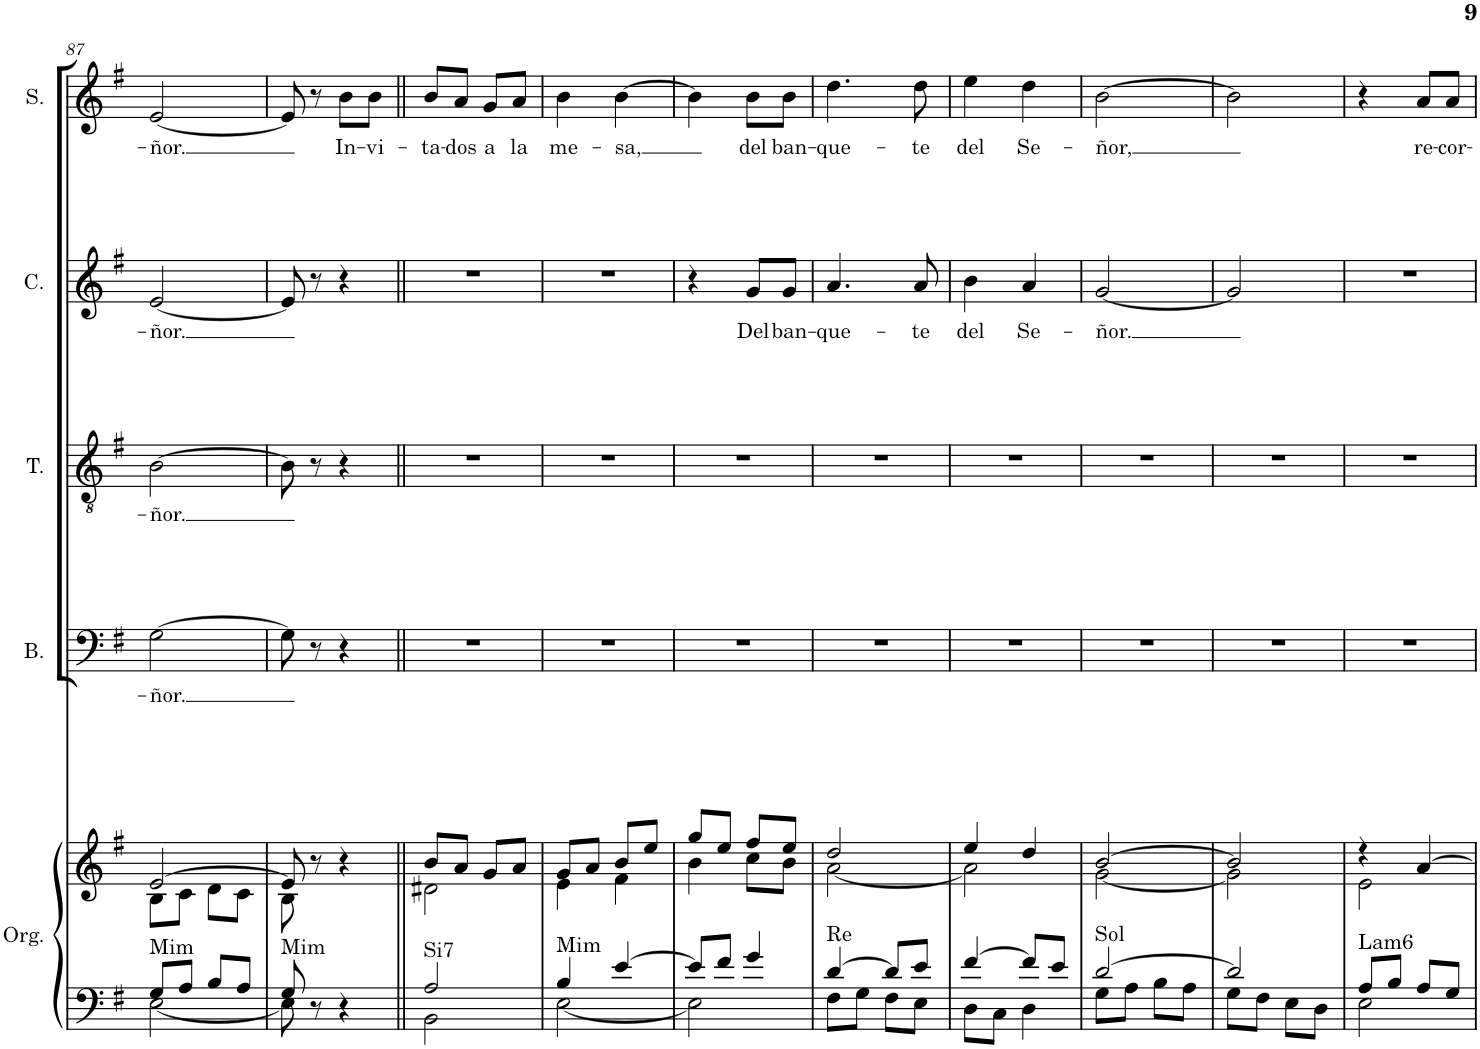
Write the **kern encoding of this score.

**kern	**kern	**harte	**kern	**text	**kern	**text	**kern	**text	**kern	**text
*part5	*part5	*part5	*part4	*part4	*part3	*part3	*part2	*part2	*part1	*part1
*staff6	*staff5	*	*staff4	*staff4	*staff3	*staff3	*staff2	*staff2	*staff1	*staff1
*I"Órgano	*	*	*I"Bajo	*	*I"Tenor	*	*I"Contralto	*	*I"Soprano	*
*	*	*	*I'B.	*	*I'T.	*	*I'C.	*	*I'S.	*
!!LO:PB:g=z
*clefF4	*clefG2	*	*clefF4	*	*clefGv2	*	*clefG2	*	*clefG2	*
*k[f#]	*k[f#]	*	*k[f#]	*	*k[f#]	*	*k[f#]	*	*k[f#]	*
*M2/4	*M2/4	*	*M2/4	*	*M2/4	*	*M2/4	*	*M2/4	*
=87	=87	=87	=87	=87	=87	=87	=87	=87	=87	=87
*^	*^	*	*	*	*	*	*	*	*	*
!	!	!	!	!LO:H:kt=Mim	!	!LO:LY:b	!	!LO:LY:b	!	!LO:LY:b	!	!LO:LY:b
8G/L	[2E\	[2e/	8B\L	N	[2G\	-ñor.	[2B\	-ñor.	[2e/	-ñor.	[2e/	-ñor.
8A/J	.	.	8c\J	.	.	.	.	.	.	.	.	.
8B/L	.	.	8d\L	.	.	.	.	.	.	.	.	.
8A/J	.	.	8c\J	.	.	.	.	.	.	.	.	.
=88	=88	=88	=88	=88	=88	=88	=88	=88	=88	=88	=88	=88
!	!	!	!	!LO:H:kt=Mim	!	!	!	!	!	!	!	!
8G/	8E\]	8e/]	8B\	N	8G\]	.	8B\]	.	8e/]	.	8e/]	.
8r	4.ryy	8r	4.ryy	.	8r	.	8r	.	8r	.	8r	.
!	!	!	!	!	!	!	!	!	!	!	!	!LO:LY:b
4r	.	4r	.	.	4r	.	4r	.	4r	.	8b\L	In-
!	!	!	!	!	!	!	!	!	!	!	!	!LO:LY:b
.	.	.	.	.	.	.	.	.	.	.	8b\J	-vi-
=89||	=89||	=89||	=89||	=89||	=89||	=89||	=89||	=89||	=89||	=89||	=89||	=89||
!	!	!	!	!LO:H:kt=Si7	!	!	!	!	!	!	!	!LO:LY:b
2A/	2BB\	8b/L	2d#X\	N	2r	.	2r	.	2r	.	8b/L	-ta-
!	!	!	!	!	!	!	!	!	!	!	!	!LO:LY:b
.	.	8a/J	.	.	.	.	.	.	.	.	8a/J	-dos
!	!	!	!	!	!	!	!	!	!	!	!	!LO:LY:b
.	.	8g/L	.	.	.	.	.	.	.	.	8g/L	a
!	!	!	!	!	!	!	!	!	!	!	!	!LO:LY:b
.	.	8a/J	.	.	.	.	.	.	.	.	8a/J	la
=90	=90	=90	=90	=90	=90	=90	=90	=90	=90	=90	=90	=90
!	!	!	!	!LO:H:kt=Mim	!	!	!	!	!	!	!	!LO:LY:b
4B/	[2E\	8g/L	4e\	N	2r	.	2r	.	2r	.	4b\	me-
.	.	8a/J	.	.	.	.	.	.	.	.	.	.
!	!	!	!	!	!	!	!	!	!	!	!	!LO:LY:b
[4e/	.	8b/L	4f#\	.	.	.	.	.	.	.	[4b\	-sa,
.	.	8ee/J	.	.	.	.	.	.	.	.	.	.
=91	=91	=91	=91	=91	=91	=91	=91	=91	=91	=91	=91	=91
8e/L]	2E\]	8gg/L	4b\	.	2r	.	2r	.	4r	.	4b\]	.
8f#/J	.	8ee/J	.	.	.	.	.	.	.	.	.	.
!	!	!	!	!	!	!	!	!	!	!LO:LY:b	!	!LO:LY:b
4g/	.	8ff#/L	8cc\L	.	.	.	.	.	8g/L	Del	8b\L	del
!	!	!	!	!	!	!	!	!	!	!LO:LY:b	!	!LO:LY:b
.	.	8ee/J	8b\J	.	.	.	.	.	8g/J	ban-	8b\J	ban-
=92	=92	=92	=92	=92	=92	=92	=92	=92	=92	=92	=92	=92
!	!	!	!	!LO:H:kt=Re	!	!	!	!	!	!LO:LY:b	!	!LO:LY:b
[4d/	8F#\L	2dd/	[2a\	N	2r	.	2r	.	4.a/	-que-	4.dd\	-que-
.	8G\J	.	.	.	.	.	.	.	.	.	.	.
8d/L]	8F#\L	.	.	.	.	.	.	.	.	.	.	.
!	!	!	!	!	!	!	!	!	!	!LO:LY:b	!	!LO:LY:b
8e/J	8E\J	.	.	.	.	.	.	.	8a/	-te	8dd\	-te
=93	=93	=93	=93	=93	=93	=93	=93	=93	=93	=93	=93	=93
!	!	!	!	!	!	!	!	!	!	!LO:LY:b	!	!LO:LY:b
[4f#/	8D\L	4ee/	2a\]	.	2r	.	2r	.	4b\	del	4ee\	del
.	8C\J	.	.	.	.	.	.	.	.	.	.	.
!	!	!	!	!	!	!	!	!	!	!LO:LY:b	!	!LO:LY:b
8f#/L]	4D\	4dd/	.	.	.	.	.	.	4a/	Se-	4dd\	Se-
8e/J	.	.	.	.	.	.	.	.	.	.	.	.
=94	=94	=94	=94	=94	=94	=94	=94	=94	=94	=94	=94	=94
!	!	!	!	!LO:H:kt=Sol	!	!	!	!	!	!LO:LY:b	!	!LO:LY:b
[2d/	8G\L	[2b/	[2g\	N	2r	.	2r	.	[2g/	-ñor.	[2b\	-ñor,
.	8A\J	.	.	.	.	.	.	.	.	.	.	.
.	8B\L	.	.	.	.	.	.	.	.	.	.	.
.	8A\J	.	.	.	.	.	.	.	.	.	.	.
=95	=95	=95	=95	=95	=95	=95	=95	=95	=95	=95	=95	=95
2d/]	8G\L	2b/]	2g\]	.	2r	.	2r	.	2g/]	.	2b\]	.
.	8F#\J	.	.	.	.	.	.	.	.	.	.	.
.	8E\L	.	.	.	.	.	.	.	.	.	.	.
.	8D\J	.	.	.	.	.	.	.	.	.	.	.
=96	=96	=96	=96	=96	=96	=96	=96	=96	=96	=96	=96	=96
!	!	!	!	!LO:H:kt=Lam6	!	!	!	!	!	!	!	!
8A/L	2E\	4r	2e\	N	2r	.	2r	.	2r	.	4r	.
8B/J	.	.	.	.	.	.	.	.	.	.	.	.
!	!	!	!	!	!	!	!	!	!	!	!	!LO:LY:b
8A/L	.	[4a/	.	.	.	.	.	.	.	.	8a/L	re-
!	!	!	!	!	!	!	!	!	!	!	!	!LO:LY:b
8G/J	.	.	.	.	.	.	.	.	.	.	8a/J	-cor-
*v	*v	*	*	*	*	*	*	*	*	*	*	*
*	*v	*v	*	*	*	*	*	*	*	*	*
=	=	=	=	=	=	=	=	=	=	=
*-	*-	*-	*-	*-	*-	*-	*-	*-	*-	*-
